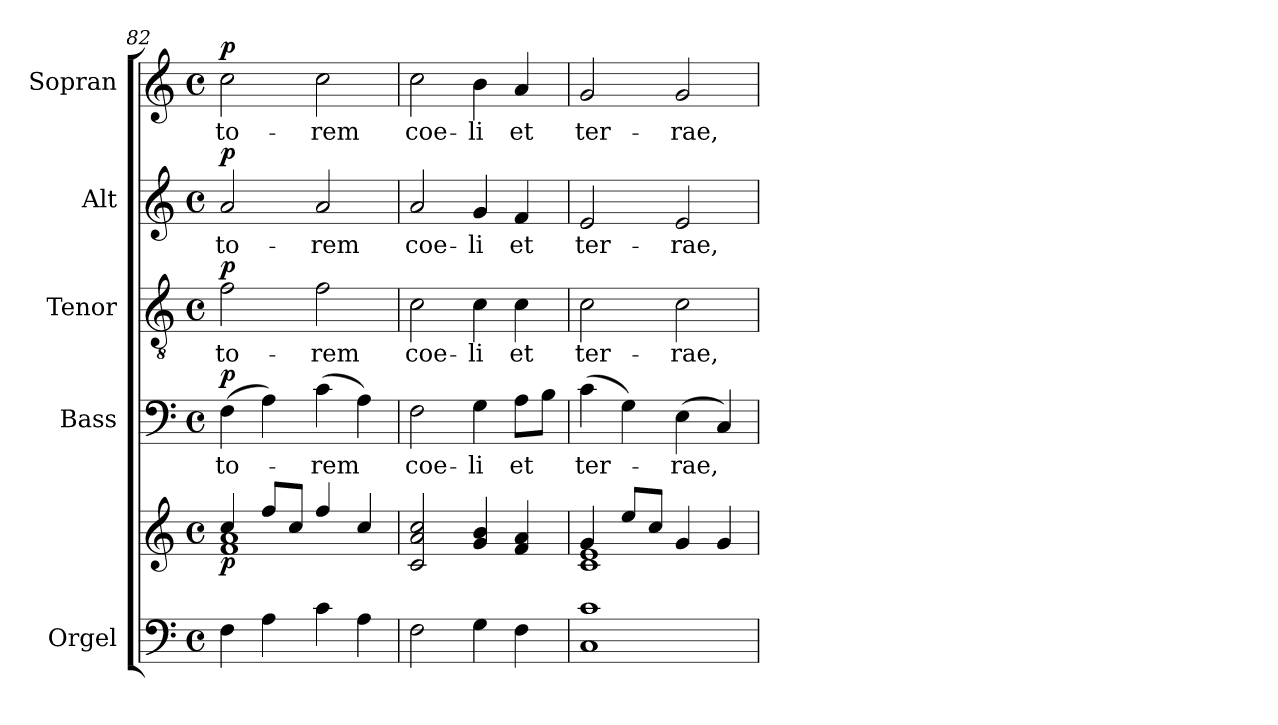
**kern	**kern	**dynam	**kern	**text	**dynam	**kern	**text	**dynam	**kern	**text	**dynam	**kern	**text	**dynam
*part5	*part5	*part5	*part4	*part4	*part4	*part3	*part3	*part3	*part2	*part2	*part2	*part1	*part1	*part1
*staff6	*staff5	*staff5/6	*staff4	*staff4	*staff4	*staff3	*staff3	*staff3	*staff2	*staff2	*staff2	*staff1	*staff1	*staff1
*I"Orgel	*	*	*I"Bass	*	*	*I"Tenor	*	*	*I"Alt	*	*	*I"Sopran	*	*
*I'Org.	*	*	*I'B.	*	*	*I'T.	*	*	*I'A.	*	*	*I'S.	*	*
*clefF4	*clefG2	*	*clefF4	*	*	*clefGv2	*	*	*clefG2	*	*	*clefG2	*	*
*k[]	*k[]	*	*k[]	*	*	*k[]	*	*	*k[]	*	*	*k[]	*	*
*C:	*C:	*	*C:	*	*	*C:	*	*	*C:	*	*	*C:	*	*
*M4/4	*M4/4	*	*M4/4	*	*	*M4/4	*	*	*M4/4	*	*	*M4/4	*	*
*met(c)	*met(c)	*	*met(c)	*	*	*met(c)	*	*	*met(c)	*	*	*met(c)	*	*
=82	=82	=82	=82	=82	=82	=82	=82	=82	=82	=82	=82	=82	=82	=82
*	*^	*	*	*	*	*	*	*	*	*	*	*	*	*
!	!	!	!LO:DY:b	!	!LO:LY:b	!LO:DY:a	!	!LO:LY:b	!LO:DY:a	!	!LO:LY:b	!LO:DY:a	!	!LO:LY:b	!LO:DY:a
4F\	4cc/	1f 1a	p	(>4F\	-to-	p	2f\	-to-	p	2a/	-to-	p	2cc\	-to-	p
4A\	8ff/L	.	.	4A\)	.	.	.	.	.	.	.	.	.	.	.
.	8cc/J	.	.	.	.	.	.	.	.	.	.	.	.	.	.
!	!	!	!	!	!LO:LY:b	!	!	!LO:LY:b	!	!	!LO:LY:b	!	!	!LO:LY:b	!
4c\	4ff/	.	.	(>4c\	-rem	.	2f\	-rem	.	2a/	-rem	.	2cc\	-rem	.
4A\	4cc/	.	.	4A\)	.	.	.	.	.	.	.	.	.	.	.
*	*v	*v	*	*	*	*	*	*	*	*	*	*	*	*	*
=83	=83	=83	=83	=83	=83	=83	=83	=83	=83	=83	=83	=83	=83	=83
!	!	!	!	!LO:LY:b	!	!	!LO:LY:b	!	!	!LO:LY:b	!	!	!LO:LY:b	!
2F\	2c/ 2a/ 2cc/	.	2F\	coe-	.	2c\	coe-	.	2a/	coe-	.	2cc\	coe-	.
!	!	!	!	!LO:LY:b	!	!	!LO:LY:b	!	!	!LO:LY:b	!	!	!LO:LY:b	!
4G\	4g/ 4b/	.	4G\	-li	.	4c\	-li	.	4g/	-li	.	4b\	-li	.
!	!	!	!	!LO:LY:b	!	!	!LO:LY:b	!	!	!LO:LY:b	!	!	!LO:LY:b	!
4F\	4f/ 4a/	.	8A\L	et	.	4c\	et	.	4f/	et	.	4a/	et	.
.	.	.	8B\J	.	.	.	.	.	.	.	.	.	.	.
=84	=84	=84	=84	=84	=84	=84	=84	=84	=84	=84	=84	=84	=84	=84
*	*^	*	*	*	*	*	*	*	*	*	*	*	*	*
!	!	!	!	!	!LO:LY:b	!	!	!LO:LY:b	!	!	!LO:LY:b	!	!	!LO:LY:b	!
1C 1c	4g/	1c 1e	.	(>4c\	ter-	.	2c\	ter-	.	2e/	ter-	.	2g/	ter-	.
.	8ee/L	.	.	4G\)	.	.	.	.	.	.	.	.	.	.	.
.	8cc/J	.	.	.	.	.	.	.	.	.	.	.	.	.	.
!	!	!	!	!	!LO:LY:b	!	!	!LO:LY:b	!	!	!LO:LY:b	!	!	!LO:LY:b	!
.	4g/	.	.	(>4E\	-rae,	.	2c\	-rae,	.	2e/	-rae,	.	2g/	-rae,	.
.	4g/	.	.	4C/)	.	.	.	.	.	.	.	.	.	.	.
*	*v	*v	*	*	*	*	*	*	*	*	*	*	*	*	*
=	=	=	=	=	=	=	=	=	=	=	=	=	=	=
*-	*-	*-	*-	*-	*-	*-	*-	*-	*-	*-	*-	*-	*-	*-
